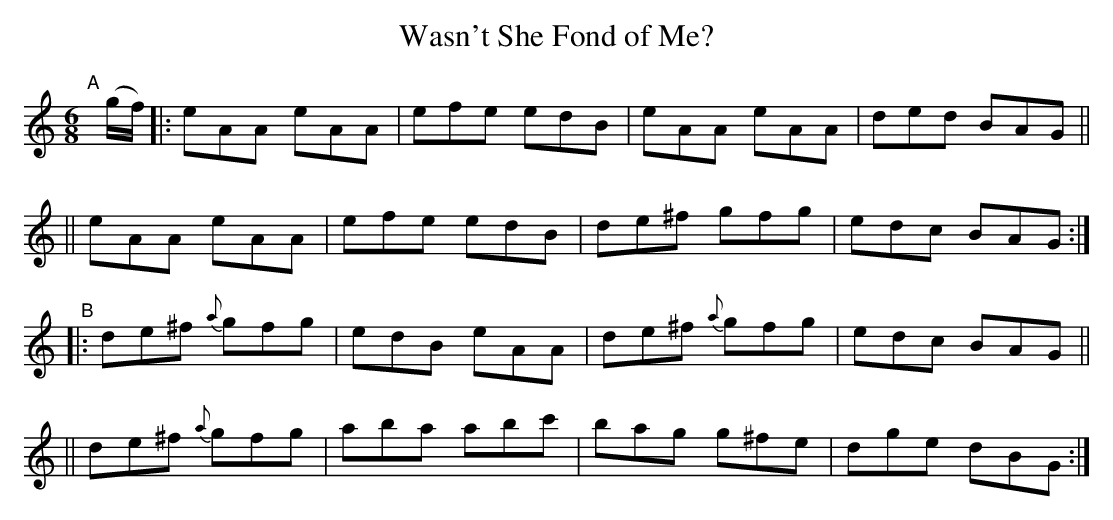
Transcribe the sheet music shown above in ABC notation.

X:1
T: Wasn't She Fond of Me?
M: 6/8
L: 1/8
K: Am
"^A"[|] (g/f/) \
|: eAA eAA | efe edB | eAA  eAA | ded BAG ||
|| eAA eAA | efe edB | de^f gfg | edc BAG :|
"^B"\
|: de^f {a}gfg | edB eAA  | de^f {a}gfg | edc BAG ||
|| de^f {a}gfg | aba abc' | bag    g^fe | dge dBG :|
